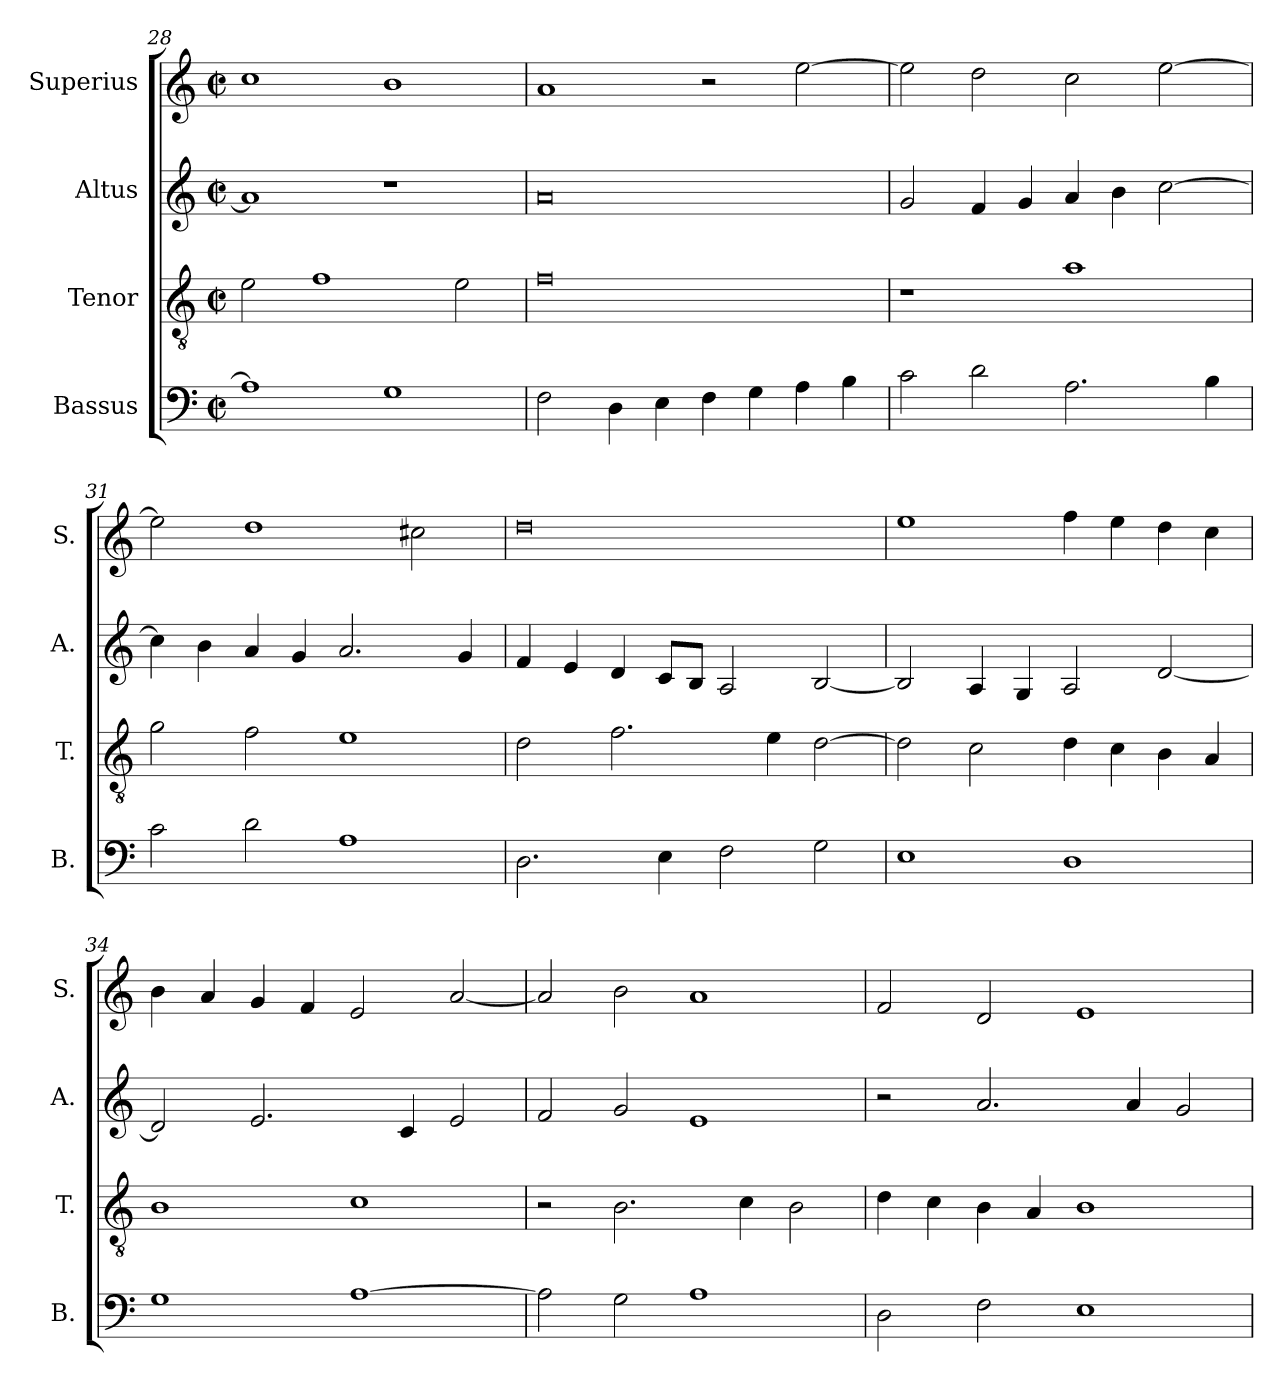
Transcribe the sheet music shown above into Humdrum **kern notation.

**kern	**kern	**kern	**kern
*part4	*part3	*part2	*part1
*staff4	*staff3	*staff2	*staff1
*I"Bassus	*I"Tenor	*I"Altus	*I"Superius
*I'B.	*I'T.	*I'A.	*I'S.
*clefF4	*clefGv2	*clefG2	*clefG2
*	*ITrd7c12	*	*
*k[]	*k[]	*k[]	*k[]
*C:	*C:	*C:	*C:
*M2/2	*M2/2	*M2/2	*M2/2
*met(c|)	*met(c|)	*met(c|)	*met(c|)
=28	=28	=28	=28
1Ai]	2Ei\	1ai]	1cci
.	1Fi	.	.
1Gi	.	1r	1bi
.	2Ei\	.	.
=29	=29	=29	=29
2Fi\	0Fi	0ai	1ai
4Di\	.	.	.
4Ei\	.	.	.
4Fi\	.	.	2r
4Gi\	.	.	.
4Ai\	.	.	[>2eei\
4Bi\	.	.	.
!!LO:LB:g=z
=30	=30	=30	=30
2ci\	1r	2gi/	2eei\]
2di\	.	4fi/	2ddi\
.	.	4gi/	.
2.Ai\	1Ai	4ai/	2cci\
.	.	4bi\	.
.	.	[>2cci\	[>2eei\
4Bi\	.	.	.
=31	=31	=31	=31
2ci\	2Gi\	4cci\]	2eei\]
.	.	4bi\	.
2di\	2Fi\	4ai/	1ddi
.	.	4gi/	.
1Ai	1Ei	2.ai/	.
.	.	.	2cc#Xi\
.	.	4gi/	.
=32	=32	=32	=32
2.Di\	2Di\	4fi/	0ddi
.	.	4ei/	.
.	2.Fi\	4di/	.
4Ei\	.	8ci/L	.
.	.	8Bi/J	.
2Fi\	.	2Ai/	.
.	4Ei\	.	.
2Gi\	[>2Di\	[<2Bi/	.
=33	=33	=33	=33
1Ei	2Di\]	2Bi/]	1eei
.	2Ci\	4Ai/	.
.	.	4Gi/	.
1Di	4Di\	2Ai/	4ffi\
.	4Ci\	.	4eei\
.	4BBi\	[<2di/	4ddi\
.	4AAi/	.	4cci\
!!LO:LB:g=z
=34	=34	=34	=34
1Gi	1BBi	2di/]	4bi\
.	.	.	4ai/
.	.	2.ei/	4gi/
.	.	.	4fi/
[>1Ai	1Ci	.	2ei/
.	.	4ci/	.
.	.	2ei/	[<2ai/
=35	=35	=35	=35
2Ai\]	2r	2fi/	2ai/]
2Gi\	2.BBi\	2gi/	2bi\
1Ai	.	1ei	1ai
.	4Ci\	.	.
.	2BBi\	.	.
=36	=36	=36	=36
2Di\	4Di\	2r	2fi/
.	4Ci\	.	.
2Fi\	4BBi\	2.ai/	2di/
.	4AAi/	.	.
1Ei	1BBi	.	1ei
.	.	4ai/	.
.	.	2gi/	.
=	=	=	=
*-	*-	*-	*-
